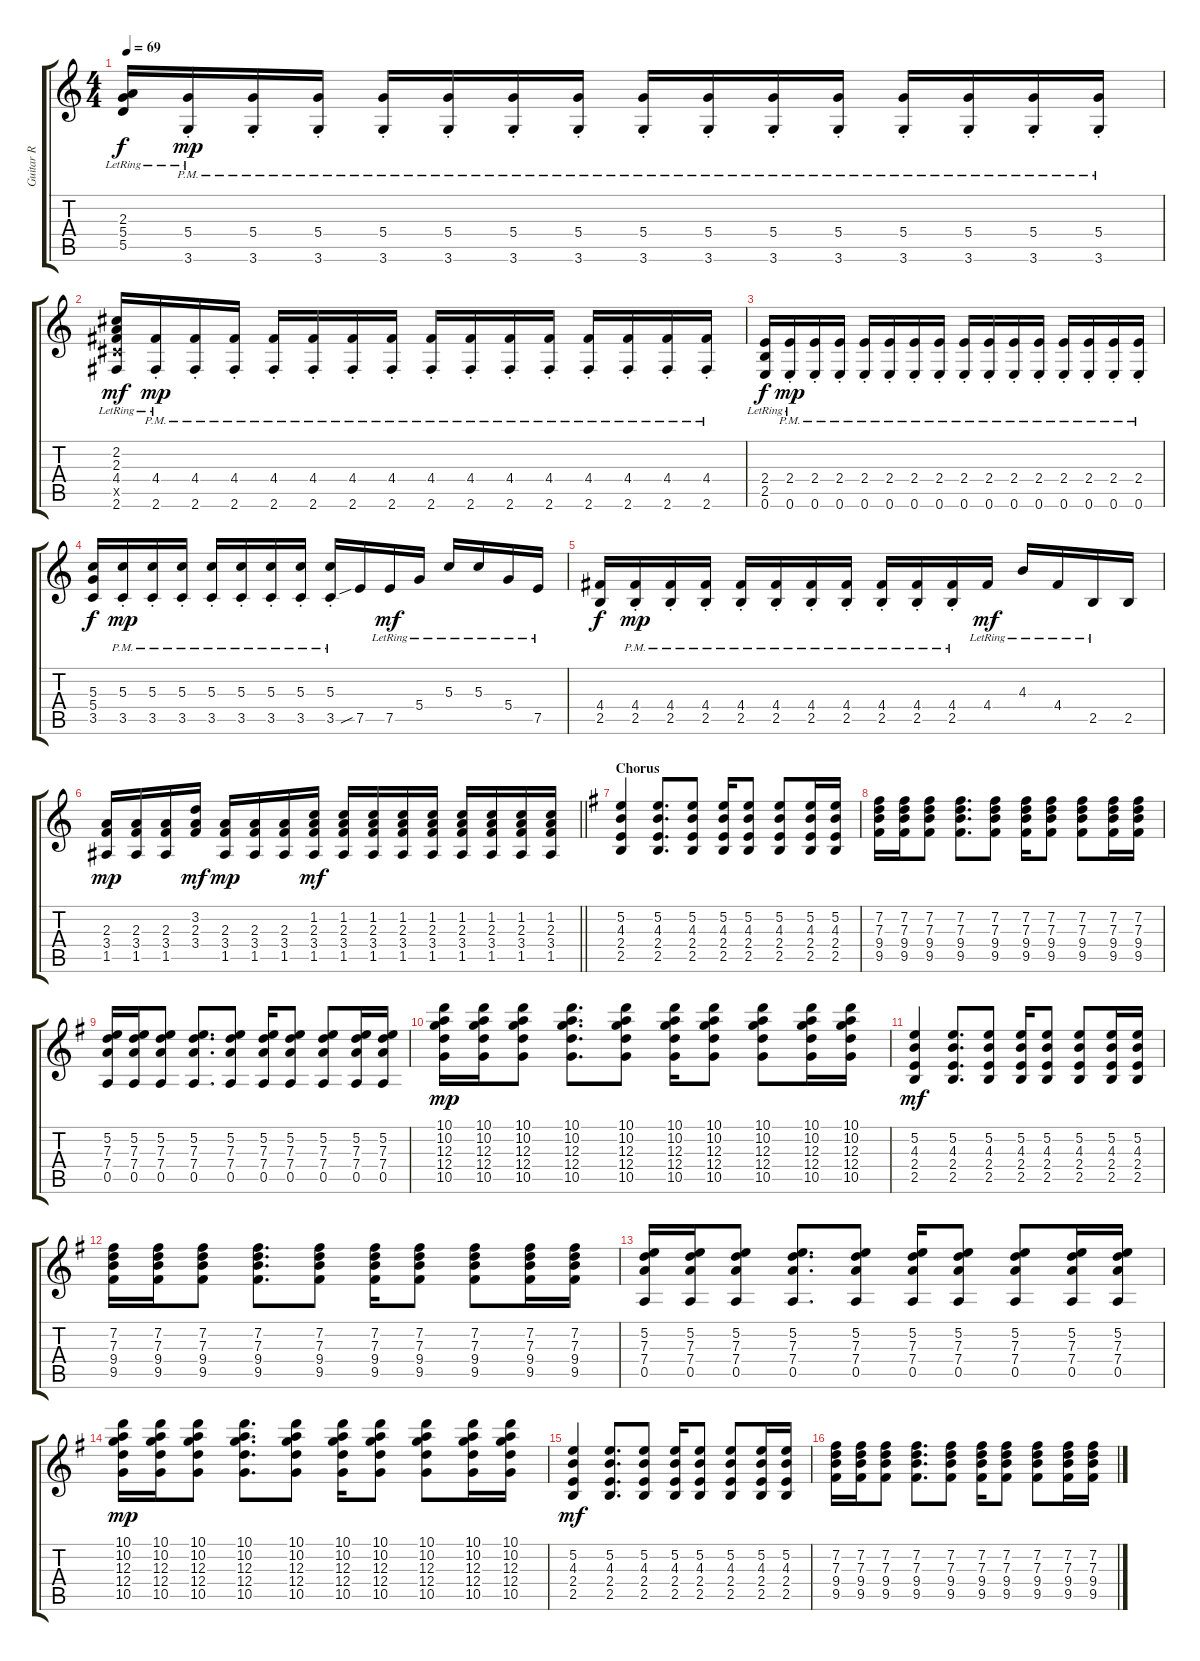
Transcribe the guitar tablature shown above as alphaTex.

\track ("Guitar R" "Guitar R") {instrument acousticguitarnylon}
\staff {score tabs}
\tuning (E4 B3 G3 D3 A2 E2) {hide}
\ts (4 4)
\tempo 69
\clef g2
\ks c
(2.3{lr} 5.4{lr} 5.5{lr}).16{dy f} (5.4{pm st lr} 3.6{pm st lr}).16{dy mp} (5.4{pm st} 3.6{pm st}).16 (5.4{pm st} 3.6{pm st}).16 (5.4{pm st} 3.6{pm st}).16 (5.4{pm st} 3.6{pm st}).16 (5.4{pm st} 3.6{pm st}).16 (5.4{pm st} 3.6{pm st}).16 (5.4{pm st} 3.6{pm st}).16 (5.4{pm st} 3.6{pm st}).16 (5.4{pm st} 3.6{pm st}).16 (5.4{pm st} 3.6{pm st}).16 (5.4{pm st} 3.6{pm st}).16 (5.4{pm st} 3.6{pm st}).16 (5.4{pm st} 3.6{pm st}).16 (5.4{pm st} 3.6{pm st}).16 |
(2.2{lr} 2.3{lr} 4.4{lr} 4.5{x} 2.6{lr}).16{dy mf} (4.4{pm st lr} 2.6{pm st lr}).16{dy mp} (4.4{pm st} 2.6{pm st}).16 (4.4{pm st} 2.6{pm st}).16 (4.4{pm st} 2.6{pm st}).16 (4.4{pm st} 2.6{pm st}).16 (4.4{pm st} 2.6{pm st}).16 (4.4{pm st} 2.6{pm st}).16 (4.4{pm st} 2.6{pm st}).16 (4.4{pm st} 2.6{pm st}).16 (4.4{pm st} 2.6{pm st}).16 (4.4{pm st} 2.6{pm st}).16 (4.4{pm st} 2.6{pm st}).16 (4.4{pm st} 2.6{pm st}).16 (4.4{pm st} 2.6{pm st}).16 (4.4{pm st} 2.6{pm st}).16 |
(2.4{lr} 2.5{lr} 0.6{lr}).16{dy f} (2.4{pm st lr} 0.6{pm st lr}).16{dy mp} (2.4{pm st} 0.6{pm st}).16 (2.4{pm st} 0.6{pm st}).16 (2.4{pm st} 0.6{pm st}).16 (2.4{pm st} 0.6{pm st}).16 (2.4{pm st} 0.6{pm st}).16 (2.4{pm st} 0.6{pm st}).16 (2.4{pm st} 0.6{pm st}).16 (2.4{pm st} 0.6{pm st}).16 (2.4{pm st} 0.6{pm st}).16 (2.4{pm st} 0.6{pm st}).16 (2.4{pm st} 0.6{pm st}).16 (2.4{pm st} 0.6{pm st}).16 (2.4{pm st} 0.6{pm st}).16 (2.4{pm st} 0.6{pm st}).16 |
(5.3 5.4 3.5).16{dy f} (5.3{pm st} 3.5{pm st}).16{dy mp} (5.3{pm st} 3.5{pm st}).16 (5.3{pm st} 3.5{pm st}).16 (5.3{pm st} 3.5{pm st}).16 (5.3{pm st} 3.5{pm st}).16 (5.3{pm st} 3.5{pm st}).16 (5.3{pm st} 3.5{pm st}).16 (5.3{pm st} 3.5{pm st}).16 7.5{sib}.16 7.5{lr}.16{dy mf} 5.4{lr}.16 5.3{lr}.16 5.3{lr}.16 5.4{lr}.16 7.5{lr}.16 |
(4.4 2.5).16{dy f} (4.4{pm st} 2.5{pm st}).16{dy mp} (4.4{pm st} 2.5{pm st}).16 (4.4{pm st} 2.5{pm st}).16 (4.4{pm st} 2.5{pm st}).16 (4.4{pm st} 2.5{pm st}).16 (4.4{pm st} 2.5{pm st}).16 (4.4{pm st} 2.5{pm st}).16 (4.4{pm st} 2.5{pm st}).16 (4.4{pm st} 2.5{pm st}).16 (4.4{pm st} 2.5{pm st}).16 4.4{lr}.16{dy mf} 4.3{lr}.16 4.4{lr}.16 2.5{lr}.16 2.5.16 |
\barLineRight lightlight
(2.3 3.4 1.5).16{dy mp} (2.3 3.4 1.5).16 (2.3 3.4 1.5).16 (3.2 2.3 3.4).16{dy mf} (2.3 3.4 1.5).16{dy mp} (2.3 3.4 1.5).16 (2.3 3.4 1.5).16 (1.2 2.3 3.4 1.5).16{dy mf} (1.2 2.3 3.4 1.5).16 (1.2 2.3 3.4 1.5).16 (1.2 2.3 3.4 1.5).16 (1.2 2.3 3.4 1.5).16 (1.2 2.3 3.4 1.5).16 (1.2 2.3 3.4 1.5).16 (1.2 2.3 3.4 1.5).16 (1.2 2.3 3.4 1.5).16 |
\section ("" "Chorus")
\ks g
(5.2 4.3 2.4 2.5).4 (5.2 4.3 2.4 2.5).8{d} (5.2 4.3 2.4 2.5).8 (5.2 4.3 2.4 2.5).16 (5.2 4.3 2.4 2.5).8 (5.2 4.3 2.4 2.5).8 (5.2 4.3 2.4 2.5).16 (5.2 4.3 2.4 2.5).16 |
(7.2 7.3 9.4 9.5).16 (7.2 7.3 9.4 9.5).16 (7.2 7.3 9.4 9.5).8 (7.2 7.3 9.4 9.5).8{d} (7.2 7.3 9.4 9.5).8 (7.2 7.3 9.4 9.5).16 (7.2 7.3 9.4 9.5).8 (7.2 7.3 9.4 9.5).8 (7.2 7.3 9.4 9.5).16 (7.2 7.3 9.4 9.5).16 |
(5.2 7.3 7.4 0.5).16 (5.2 7.3 7.4 0.5).16 (5.2 7.3 7.4 0.5).8 (5.2 7.3 7.4 0.5).8{d} (5.2 7.3 7.4 0.5).8 (5.2 7.3 7.4 0.5).16 (5.2 7.3 7.4 0.5).8 (5.2 7.3 7.4 0.5).8 (5.2 7.3 7.4 0.5).16 (5.2 7.3 7.4 0.5).16 |
(10.1 10.2 12.3 12.4 10.5).16{dy mp} (10.1 10.2 12.3 12.4 10.5).16 (10.1 10.2 12.3 12.4 10.5).8 (10.1 10.2 12.3 12.4 10.5).8{d} (10.1 10.2 12.3 12.4 10.5).8 (10.1 10.2 12.3 12.4 10.5).16 (10.1 10.2 12.3 12.4 10.5).8 (10.1 10.2 12.3 12.4 10.5).8 (10.1 10.2 12.3 12.4 10.5).16 (10.1 10.2 12.3 12.4 10.5).16 |
(5.2 4.3 2.4 2.5).4{dy mf} (5.2 4.3 2.4 2.5).8{d} (5.2 4.3 2.4 2.5).8 (5.2 4.3 2.4 2.5).16 (5.2 4.3 2.4 2.5).8 (5.2 4.3 2.4 2.5).8 (5.2 4.3 2.4 2.5).16 (5.2 4.3 2.4 2.5).16 |
(7.2 7.3 9.4 9.5).16 (7.2 7.3 9.4 9.5).16 (7.2 7.3 9.4 9.5).8 (7.2 7.3 9.4 9.5).8{d} (7.2 7.3 9.4 9.5).8 (7.2 7.3 9.4 9.5).16 (7.2 7.3 9.4 9.5).8 (7.2 7.3 9.4 9.5).8 (7.2 7.3 9.4 9.5).16 (7.2 7.3 9.4 9.5).16 |
(5.2 7.3 7.4 0.5).16 (5.2 7.3 7.4 0.5).16 (5.2 7.3 7.4 0.5).8 (5.2 7.3 7.4 0.5).8{d} (5.2 7.3 7.4 0.5).8 (5.2 7.3 7.4 0.5).16 (5.2 7.3 7.4 0.5).8 (5.2 7.3 7.4 0.5).8 (5.2 7.3 7.4 0.5).16 (5.2 7.3 7.4 0.5).16 |
(10.1 10.2 12.3 12.4 10.5).16{dy mp} (10.1 10.2 12.3 12.4 10.5).16 (10.1 10.2 12.3 12.4 10.5).8 (10.1 10.2 12.3 12.4 10.5).8{d} (10.1 10.2 12.3 12.4 10.5).8 (10.1 10.2 12.3 12.4 10.5).16 (10.1 10.2 12.3 12.4 10.5).8 (10.1 10.2 12.3 12.4 10.5).8 (10.1 10.2 12.3 12.4 10.5).16 (10.1 10.2 12.3 12.4 10.5).16 |
(5.2 4.3 2.4 2.5).4{dy mf} (5.2 4.3 2.4 2.5).8{d} (5.2 4.3 2.4 2.5).8 (5.2 4.3 2.4 2.5).16 (5.2 4.3 2.4 2.5).8 (5.2 4.3 2.4 2.5).8 (5.2 4.3 2.4 2.5).16 (5.2 4.3 2.4 2.5).16 |
(7.2 7.3 9.4 9.5).16 (7.2 7.3 9.4 9.5).16 (7.2 7.3 9.4 9.5).8 (7.2 7.3 9.4 9.5).8{d} (7.2 7.3 9.4 9.5).8 (7.2 7.3 9.4 9.5).16 (7.2 7.3 9.4 9.5).8 (7.2 7.3 9.4 9.5).8 (7.2 7.3 9.4 9.5).16 (7.2 7.3 9.4 9.5).16
